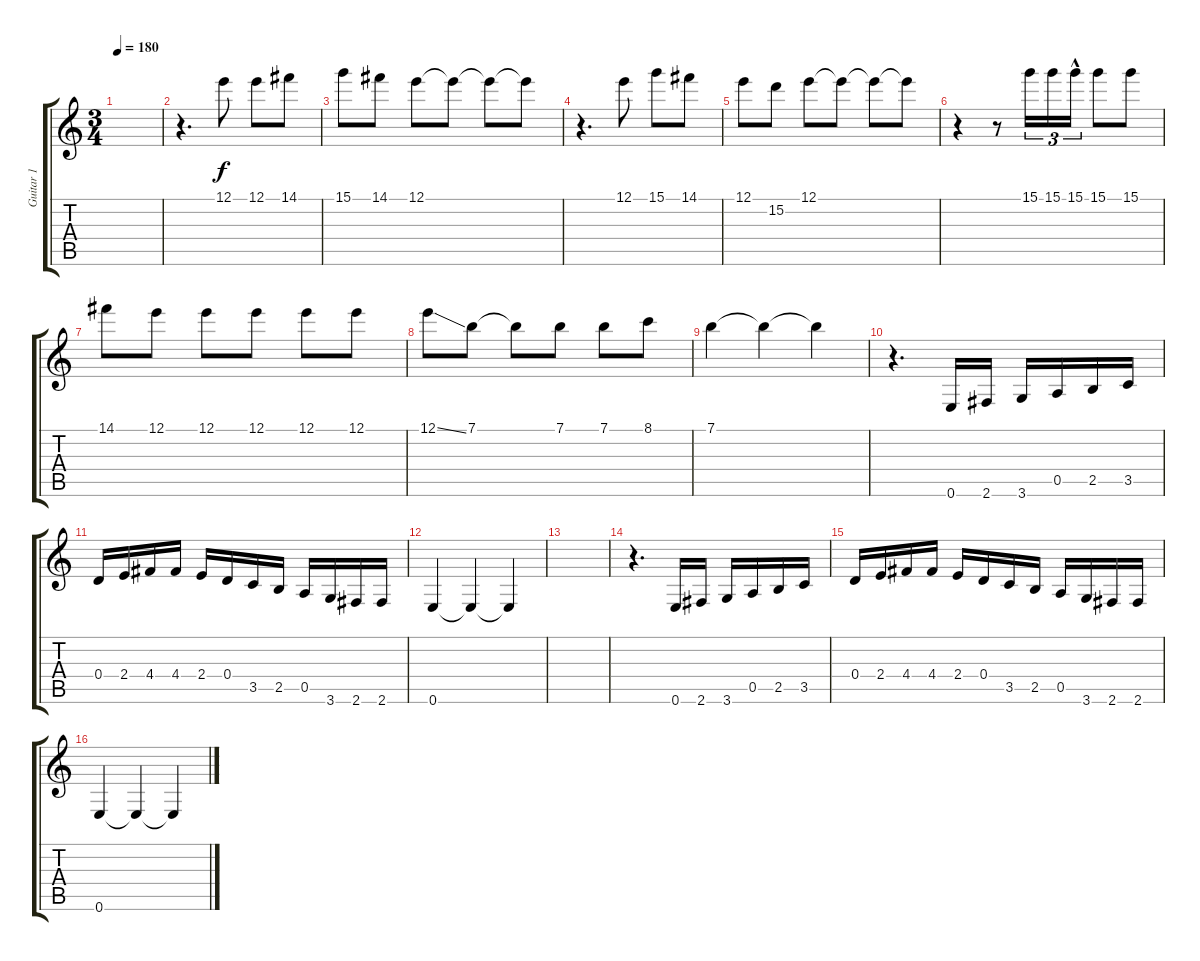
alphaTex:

\track ("Guitar 1" "Guitar 1") {instrument acousticguitarnylon}
\staff {score tabs}
\tuning (E4 B3 G3 D3 A2 E2) {hide}
\ts (3 4)
\tempo 180
\clef g2
\ks c
|
r.4{d} 12.1.8 12.1.8 14.1.8 |
15.1.8 14.1.8 12.1.8 12.1{t}.8 12.1{t}.8 12.1{t}.8 |
r.4{d} 12.1.8 15.1.8 14.1.8 |
12.1.8 15.2.8 12.1.8 12.1{t}.8 12.1{t}.8 12.1{t}.8 |
r.4 r.8 15.1.16{tu (3 2)} 15.1.16{tu (3 2)} 15.1{hac}.16{tu (3 2)} 15.1.8 15.1.8 |
14.1.8 12.1.8 12.1.8 12.1.8 12.1.8 12.1.8 |
12.1{ss}.8 7.1.8 7.1{t}.8 7.1.8 7.1.8 8.1.8 |
7.1.4 7.1{t}.4 7.1{t}.4 |
r.4{d} 0.6.16 2.6.16 3.6.16 0.5.16 2.5.16 3.5.16 |
0.4.16 2.4.16 4.4.16 4.4.16 2.4.16 0.4.16 3.5.16 2.5.16 0.5.16 3.6.16 2.6.16 2.6.16 |
0.6.4 0.6{t}.4 0.6{t}.4 |
|
r.4{d} 0.6.16 2.6.16 3.6.16 0.5.16 2.5.16 3.5.16 |
0.4.16 2.4.16 4.4.16 4.4.16 2.4.16 0.4.16 3.5.16 2.5.16 0.5.16 3.6.16 2.6.16 2.6.16 |
0.6.4 0.6{t}.4 0.6{t}.4
